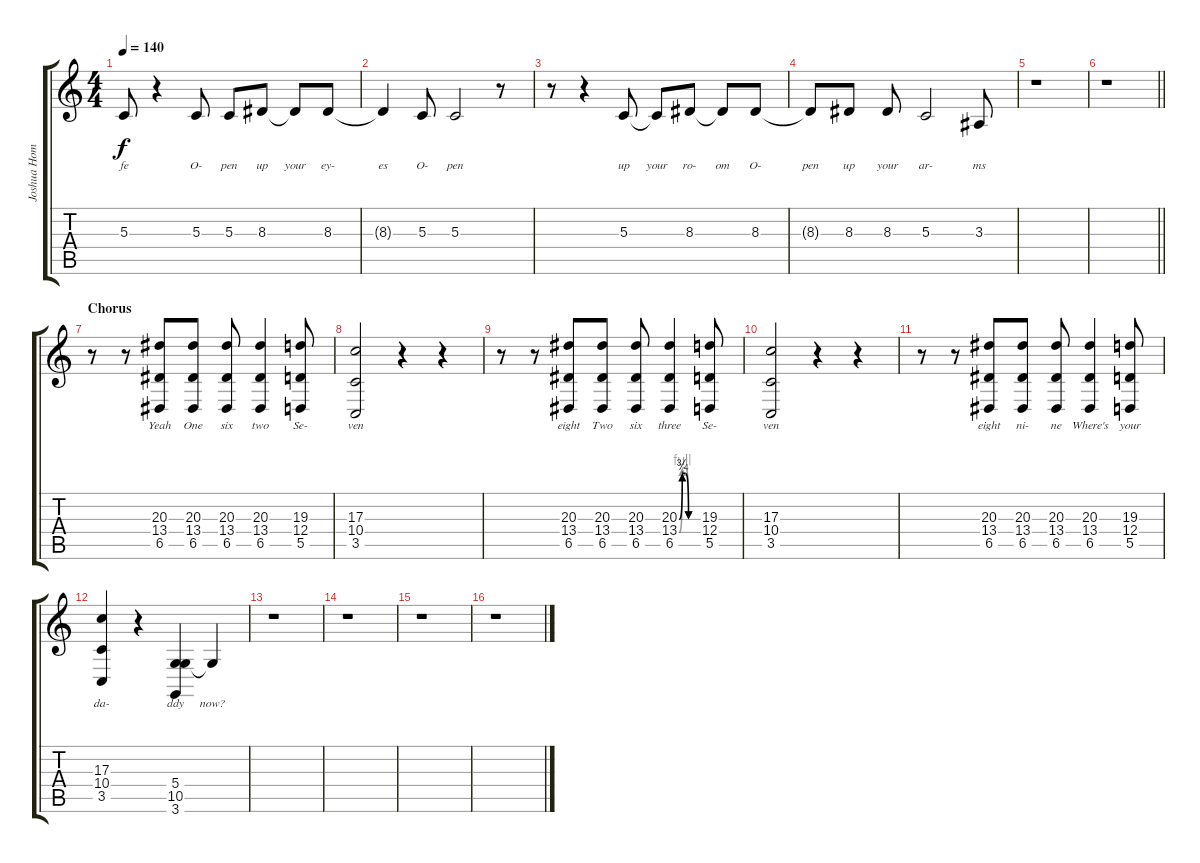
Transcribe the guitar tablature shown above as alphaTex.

\track ("Joshua Homme - Vocals" "Joshua Hom") {instrument altosax}
\staff {score tabs}
\tuning (E4 B3 G3 D3 A2 E2) {hide}
\ts (4 4)
\tempo 140
\clef g2
\ks c
5.3{t}.8{lyrics (0 "fe") lyrics (1 "") lyrics (2 "") lyrics (3 "") lyrics (4 "") dy f} r.4 5.3.8{lyrics (0 "O-") lyrics (1 "") lyrics (2 "") lyrics (3 "") lyrics (4 "")} 5.3.8{lyrics (0 "pen") lyrics (1 "") lyrics (2 "") lyrics (3 "") lyrics (4 "")} 8.3.8{lyrics (0 "up") lyrics (1 "") lyrics (2 "") lyrics (3 "") lyrics (4 "")} 8.3{t}.8{lyrics (0 "your") lyrics (1 "") lyrics (2 "") lyrics (3 "") lyrics (4 "")} 8.3.8{lyrics (0 "ey-") lyrics (1 "") lyrics (2 "") lyrics (3 "") lyrics (4 "")} |
8.3{t}.4{lyrics (0 "es") lyrics (1 "") lyrics (2 "") lyrics (3 "") lyrics (4 "")} 5.3.8{lyrics (0 "O-") lyrics (1 "") lyrics (2 "") lyrics (3 "") lyrics (4 "")} 5.3.2{lyrics (0 "pen") lyrics (1 "") lyrics (2 "") lyrics (3 "") lyrics (4 "")} r.8 |
r.8 r.4 5.3.8{lyrics (0 "up") lyrics (1 "") lyrics (2 "") lyrics (3 "") lyrics (4 "")} 5.3{t}.8{lyrics (0 "your") lyrics (1 "") lyrics (2 "") lyrics (3 "") lyrics (4 "")} 8.3.8{lyrics (0 "ro-") lyrics (1 "") lyrics (2 "") lyrics (3 "") lyrics (4 "")} 8.3{t}.8{lyrics (0 "om") lyrics (1 "") lyrics (2 "") lyrics (3 "") lyrics (4 "")} 8.3.8{lyrics (0 "O-") lyrics (1 "") lyrics (2 "") lyrics (3 "") lyrics (4 "")} |
8.3{t}.8{lyrics (0 "pen") lyrics (1 "") lyrics (2 "") lyrics (3 "") lyrics (4 "")} 8.3.8{lyrics (0 "up") lyrics (1 "") lyrics (2 "") lyrics (3 "") lyrics (4 "")} 8.3.8{lyrics (0 "your") lyrics (1 "") lyrics (2 "") lyrics (3 "") lyrics (4 "")} 5.3.2{lyrics (0 "ar-") lyrics (1 "") lyrics (2 "") lyrics (3 "") lyrics (4 "")} 3.3.8{lyrics (0 "ms") lyrics (1 "") lyrics (2 "") lyrics (3 "") lyrics (4 "")} |
r.1 |
\barLineRight lightlight
r.1 |
\section ("" "Chorus")
r.8 r.8 (20.3 13.4 6.5).8{lyrics (0 "Yeah") lyrics (1 "") lyrics (2 "") lyrics (3 "") lyrics (4 "")} (20.3 13.4 6.5).8{lyrics (0 "One") lyrics (1 "") lyrics (2 "") lyrics (3 "") lyrics (4 "")} (20.3 13.4 6.5).8{lyrics (0 "six") lyrics (1 "") lyrics (2 "") lyrics (3 "") lyrics (4 "")} (20.3 13.4 6.5).4{lyrics (0 "two") lyrics (1 "") lyrics (2 "") lyrics (3 "") lyrics (4 "")} (19.3 12.4 5.5).8{lyrics (0 "Se-") lyrics (1 "") lyrics (2 "") lyrics (3 "") lyrics (4 "")} |
(17.3 10.4 3.5).2{lyrics (0 "ven") lyrics (1 "") lyrics (2 "") lyrics (3 "") lyrics (4 "")} r.4 r.4 |
r.8 r.8 (20.3 13.4 6.5).8{lyrics (0 "eight") lyrics (1 "") lyrics (2 "") lyrics (3 "") lyrics (4 "")} (20.3 13.4 6.5).8{lyrics (0 "Two") lyrics (1 "") lyrics (2 "") lyrics (3 "") lyrics (4 "")} (20.3 13.4 6.5).8{lyrics (0 "six") lyrics (1 "") lyrics (2 "") lyrics (3 "") lyrics (4 "")} (20.3{be (custom 0 0 10 3 20 3 30 0 60 0)} 13.4{be (custom 0 0 10 4 20 4 30 0 60 0)} 6.5).4{lyrics (0 "three") lyrics (1 "") lyrics (2 "") lyrics (3 "") lyrics (4 "")} (19.3 12.4 5.5).8{lyrics (0 "Se-") lyrics (1 "") lyrics (2 "") lyrics (3 "") lyrics (4 "")} |
(17.3 10.4 3.5).2{lyrics (0 "ven") lyrics (1 "") lyrics (2 "") lyrics (3 "") lyrics (4 "")} r.4 r.4 |
r.8 r.8 (20.3 13.4 6.5).8{lyrics (0 "eight") lyrics (1 "") lyrics (2 "") lyrics (3 "") lyrics (4 "")} (20.3 13.4 6.5).8{lyrics (0 "ni-") lyrics (1 "") lyrics (2 "") lyrics (3 "") lyrics (4 "")} (20.3 13.4 6.5).8{lyrics (0 "ne") lyrics (1 "") lyrics (2 "") lyrics (3 "") lyrics (4 "")} (20.3 13.4 6.5).4{lyrics (0 "Where's") lyrics (1 "") lyrics (2 "") lyrics (3 "") lyrics (4 "")} (19.3 12.4 5.5).8{lyrics (0 "your") lyrics (1 "") lyrics (2 "") lyrics (3 "") lyrics (4 "")} |
(17.3 10.4 3.5).4{lyrics (0 "da-") lyrics (1 "") lyrics (2 "") lyrics (3 "") lyrics (4 "")} r.4 (5.4 10.5 3.6).4{lyrics (0 "ddy") lyrics (1 "") lyrics (2 "") lyrics (3 "") lyrics (4 "")} 10.5{t}.4{lyrics (0 "now?") lyrics (1 "") lyrics (2 "") lyrics (3 "") lyrics (4 "")} |
r.1 |
r.1 |
r.1 |
r.1
